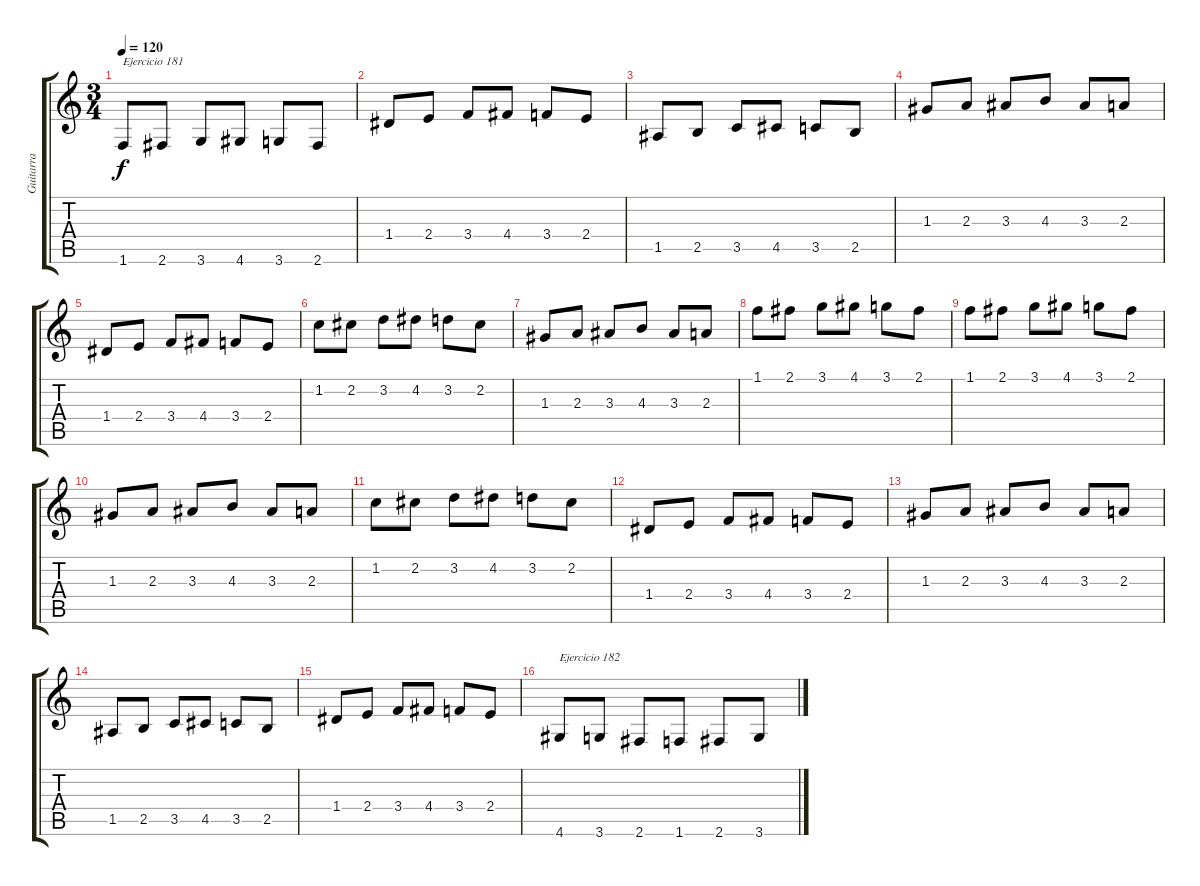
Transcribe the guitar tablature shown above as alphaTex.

\track ("Guitarra " "Guitarra ") {instrument acousticguitarnylon}
\staff {score tabs}
\tuning (E4 B3 G3 D3 A2 E2) {hide}
\ts (3 4)
\tempo 120
\clef g2
\ks c
1.6.8{txt "Ejercicio 181" dy f instrument acousticguitarnylon} 2.6.8 3.6.8 4.6.8 3.6.8 2.6.8 |
1.4.8 2.4.8 3.4.8 4.4.8 3.4.8 2.4.8 |
1.5.8 2.5.8 3.5.8 4.5.8 3.5.8 2.5.8 |
1.3.8 2.3.8 3.3.8 4.3.8 3.3.8 2.3.8 |
1.4.8 2.4.8 3.4.8 4.4.8 3.4.8 2.4.8 |
1.2.8 2.2.8 3.2.8 4.2.8 3.2.8 2.2.8 |
1.3.8 2.3.8 3.3.8 4.3.8 3.3.8 2.3.8 |
1.1.8 2.1.8 3.1.8 4.1.8 3.1.8 2.1.8 |
1.1.8 2.1.8 3.1.8 4.1.8 3.1.8 2.1.8 |
1.3.8 2.3.8 3.3.8 4.3.8 3.3.8 2.3.8 |
1.2.8 2.2.8 3.2.8 4.2.8 3.2.8 2.2.8 |
1.4.8 2.4.8 3.4.8 4.4.8 3.4.8 2.4.8 |
1.3.8 2.3.8 3.3.8 4.3.8 3.3.8 2.3.8 |
1.5.8 2.5.8 3.5.8 4.5.8 3.5.8 2.5.8 |
1.4.8 2.4.8 3.4.8 4.4.8 3.4.8 2.4.8 |
4.6.8{txt "Ejercicio 182"} 3.6.8 2.6.8 1.6.8 2.6.8 3.6.8
